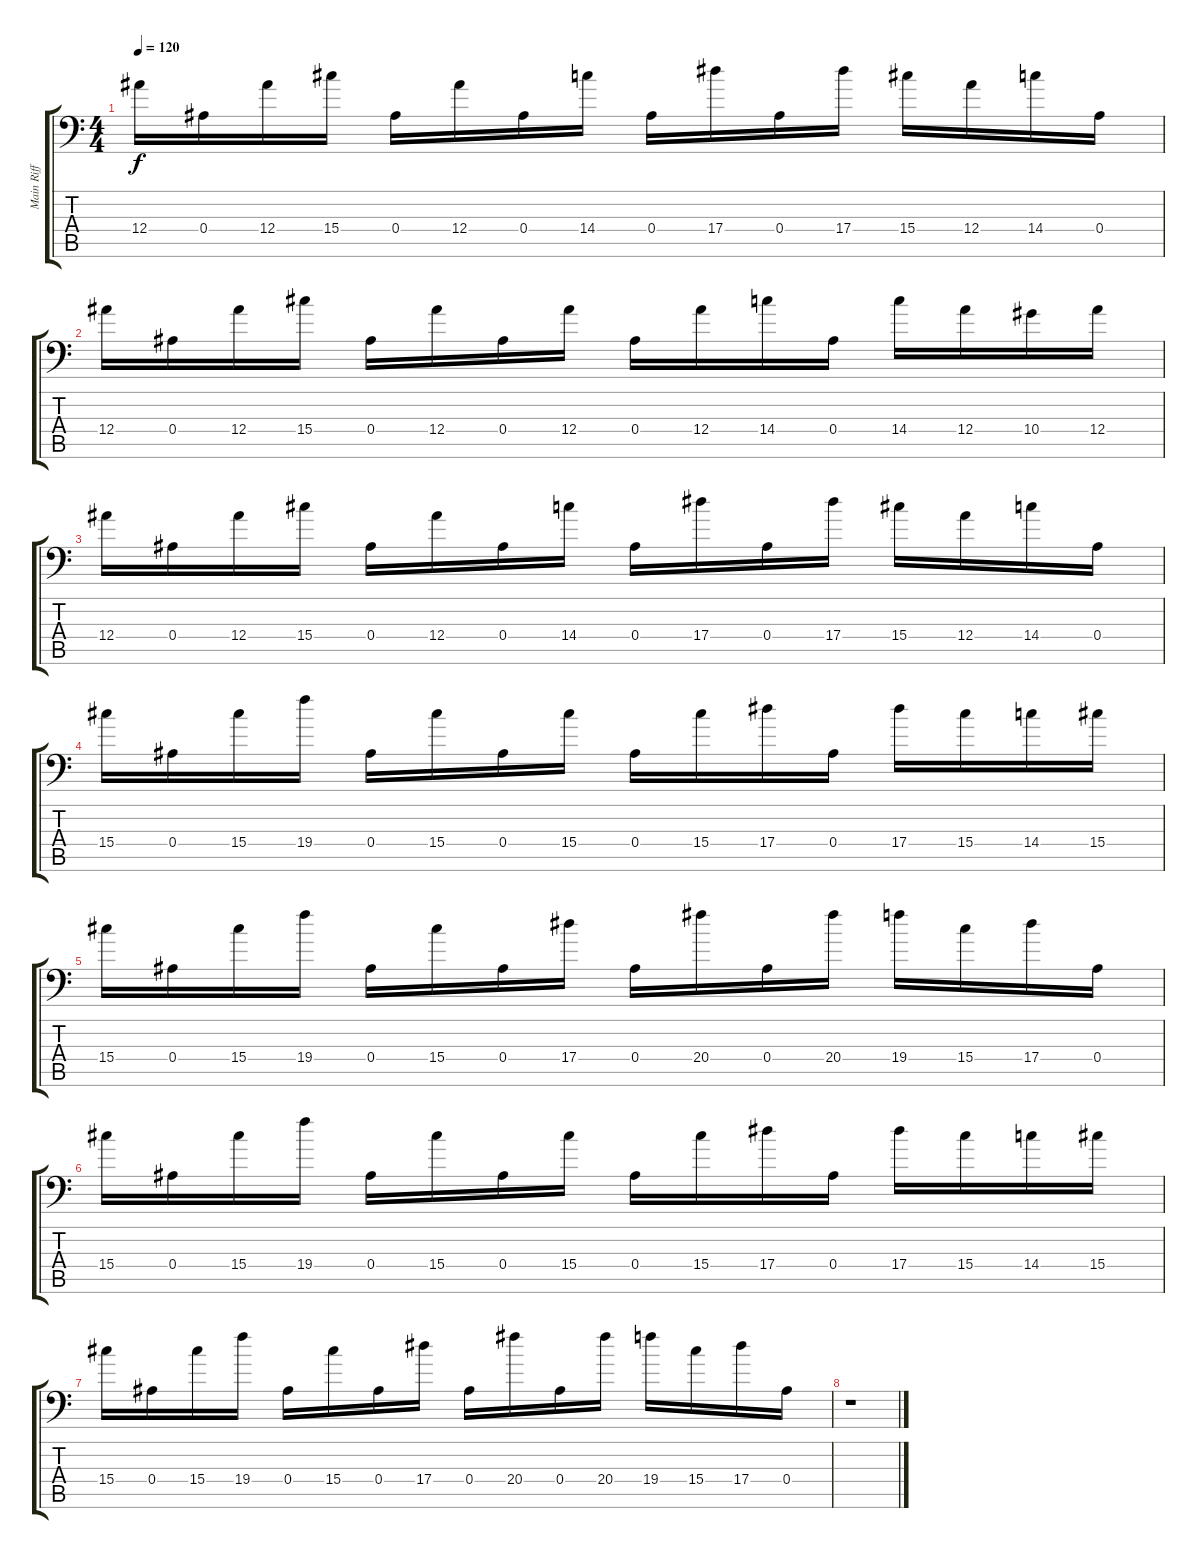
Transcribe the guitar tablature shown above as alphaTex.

\track ("Main Riff Harmonics" "Main Riff ") {instrument distortionguitar}
\staff {score tabs}
\tuning (C4 G3 Eb3 Bb2 F2 Bb1) {hide}
\ts (4 4)
\tempo 120
\clef f4
\ks c
12.4.16{dy f} 0.4.16 12.4.16 15.4.16 0.4.16 12.4.16 0.4.16 14.4.16 0.4.16 17.4.16 0.4.16 17.4.16 15.4.16 12.4.16 14.4.16 0.4.16 |
12.4.16 0.4.16 12.4.16 15.4.16 0.4.16 12.4.16 0.4.16 12.4.16 0.4.16 12.4.16 14.4.16 0.4.16 14.4.16 12.4.16 10.4.16 12.4.16 |
12.4.16 0.4.16 12.4.16 15.4.16 0.4.16 12.4.16 0.4.16 14.4.16 0.4.16 17.4.16 0.4.16 17.4.16 15.4.16 12.4.16 14.4.16 0.4.16 |
15.4.16 0.4.16 15.4.16 19.4.16 0.4.16 15.4.16 0.4.16 15.4.16 0.4.16 15.4.16 17.4.16 0.4.16 17.4.16 15.4.16 14.4.16 15.4.16 |
15.4.16 0.4.16 15.4.16 19.4.16 0.4.16 15.4.16 0.4.16 17.4.16 0.4.16 20.4.16 0.4.16 20.4.16 19.4.16 15.4.16 17.4.16 0.4.16 |
15.4.16 0.4.16 15.4.16 19.4.16 0.4.16 15.4.16 0.4.16 15.4.16 0.4.16 15.4.16 17.4.16 0.4.16 17.4.16 15.4.16 14.4.16 15.4.16 |
15.4.16 0.4.16 15.4.16 19.4.16 0.4.16 15.4.16 0.4.16 17.4.16 0.4.16 20.4.16 0.4.16 20.4.16 19.4.16 15.4.16 17.4.16 0.4.16 |
r.1
